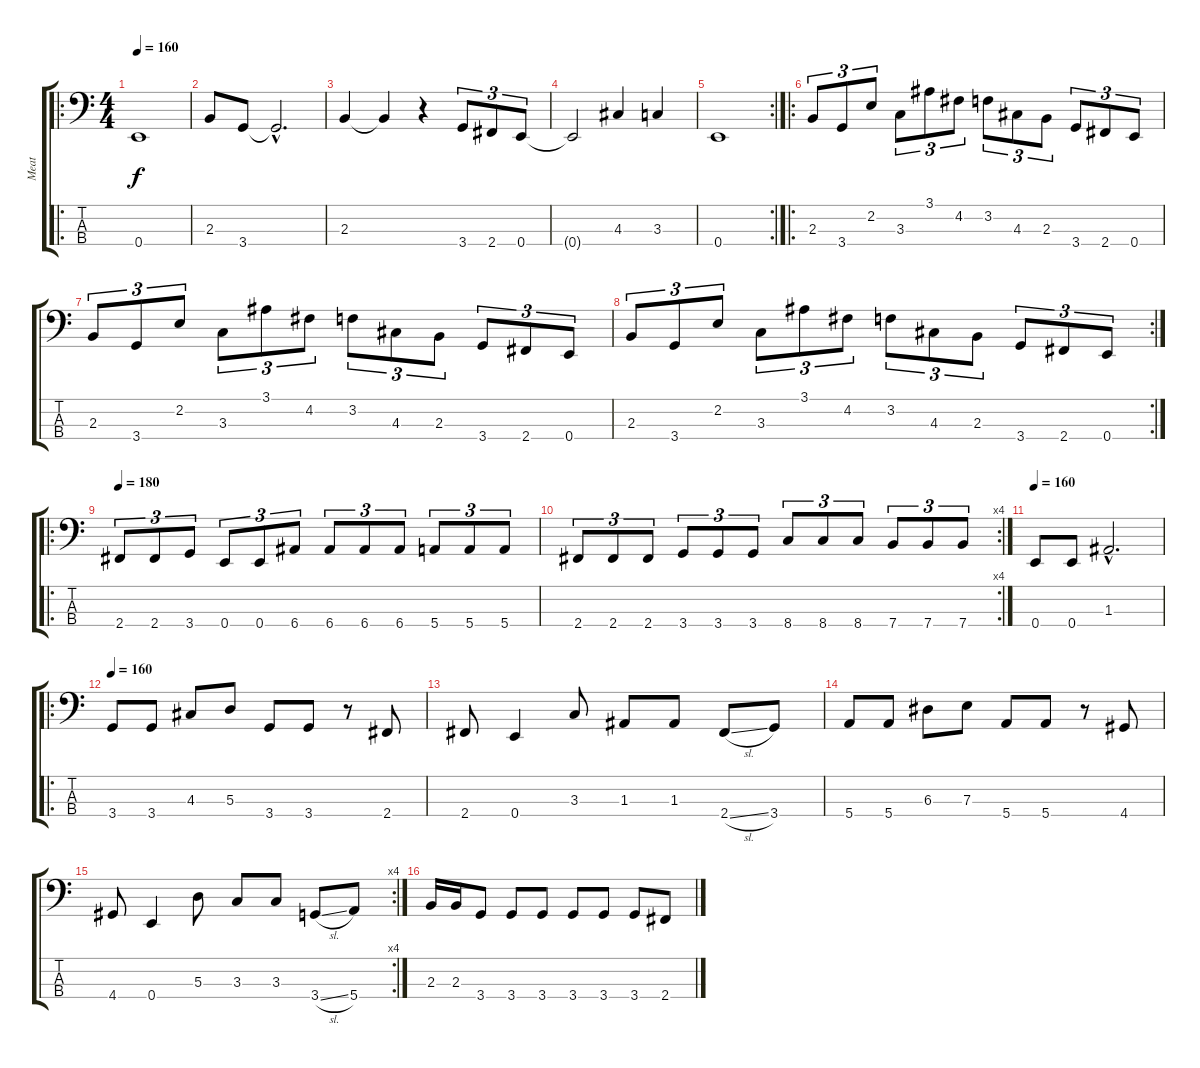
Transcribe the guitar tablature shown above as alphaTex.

\track ("Meat" "Meat") {instrument electricbasspick}
\staff {score tabs}
\tuning (G2 D2 A1 E1) {hide}
\ro
\ts (4 4)
\tempo 160
\clef f4
\ks c
0.4.1{dy f instrument electricbasspick} |
2.3.8 3.4.8 3.4{hac t}.2{d} |
2.3.4 2.3{t}.4 r.4 3.4.8{tu (3 2)} 2.4.8{tu (3 2)} 0.4.8{tu (3 2)} |
0.4{t}.2 4.3.4 3.3.4 |
\rc 2
0.4.1 |
\ro
2.3.8{tu (3 2)} 3.4.8{tu (3 2)} 2.2.8{tu (3 2)} 3.3.8{tu (3 2)} 3.1.8{tu (3 2)} 4.2.8{tu (3 2)} 3.2.8{tu (3 2)} 4.3.8{tu (3 2)} 2.3.8{tu (3 2)} 3.4.8{tu (3 2)} 2.4.8{tu (3 2)} 0.4.8{tu (3 2)} |
2.3.8{tu (3 2)} 3.4.8{tu (3 2)} 2.2.8{tu (3 2)} 3.3.8{tu (3 2)} 3.1.8{tu (3 2)} 4.2.8{tu (3 2)} 3.2.8{tu (3 2)} 4.3.8{tu (3 2)} 2.3.8{tu (3 2)} 3.4.8{tu (3 2)} 2.4.8{tu (3 2)} 0.4.8{tu (3 2)} |
\rc 2
2.3.8{tu (3 2)} 3.4.8{tu (3 2)} 2.2.8{tu (3 2)} 3.3.8{tu (3 2)} 3.1.8{tu (3 2)} 4.2.8{tu (3 2)} 3.2.8{tu (3 2)} 4.3.8{tu (3 2)} 2.3.8{tu (3 2)} 3.4.8{tu (3 2)} 2.4.8{tu (3 2)} 0.4.8{tu (3 2)} |
\ro
\tempo 180
2.4.8{tu (3 2)} 2.4.8{tu (3 2)} 3.4.8{tu (3 2)} 0.4.8{tu (3 2)} 0.4.8{tu (3 2)} 6.4.8{tu (3 2)} 6.4.8{tu (3 2)} 6.4.8{tu (3 2)} 6.4.8{tu (3 2)} 5.4.8{tu (3 2)} 5.4.8{tu (3 2)} 5.4.8{tu (3 2)} |
\rc 4
2.4.8{tu (3 2)} 2.4.8{tu (3 2)} 2.4.8{tu (3 2)} 3.4.8{tu (3 2)} 3.4.8{tu (3 2)} 3.4.8{tu (3 2)} 8.4.8{tu (3 2)} 8.4.8{tu (3 2)} 8.4.8{tu (3 2)} 7.4.8{tu (3 2)} 7.4.8{tu (3 2)} 7.4.8{tu (3 2)} |
\tempo 160
0.4.8 0.4.8 1.3{hac}.2{d} |
\ro
\tempo 160
3.4.8 3.4.8 4.3.8 5.3.8 3.4.8 3.4.8 r.8 2.4.8 |
2.4.8 0.4.4 3.3.8 1.3.8 1.3.8 2.4{sl}.8 3.4.8 |
5.4.8 5.4.8 6.3.8 7.3.8 5.4.8 5.4.8 r.8 4.4.8 |
\rc 4
4.4.8 0.4.4 5.3.8 3.3.8 3.3.8 3.4{sl}.8 5.4.8 |
2.3.16 2.3.16 3.4.8 3.4.8 3.4.8 3.4.8 3.4.8 3.4.8 2.4.8
